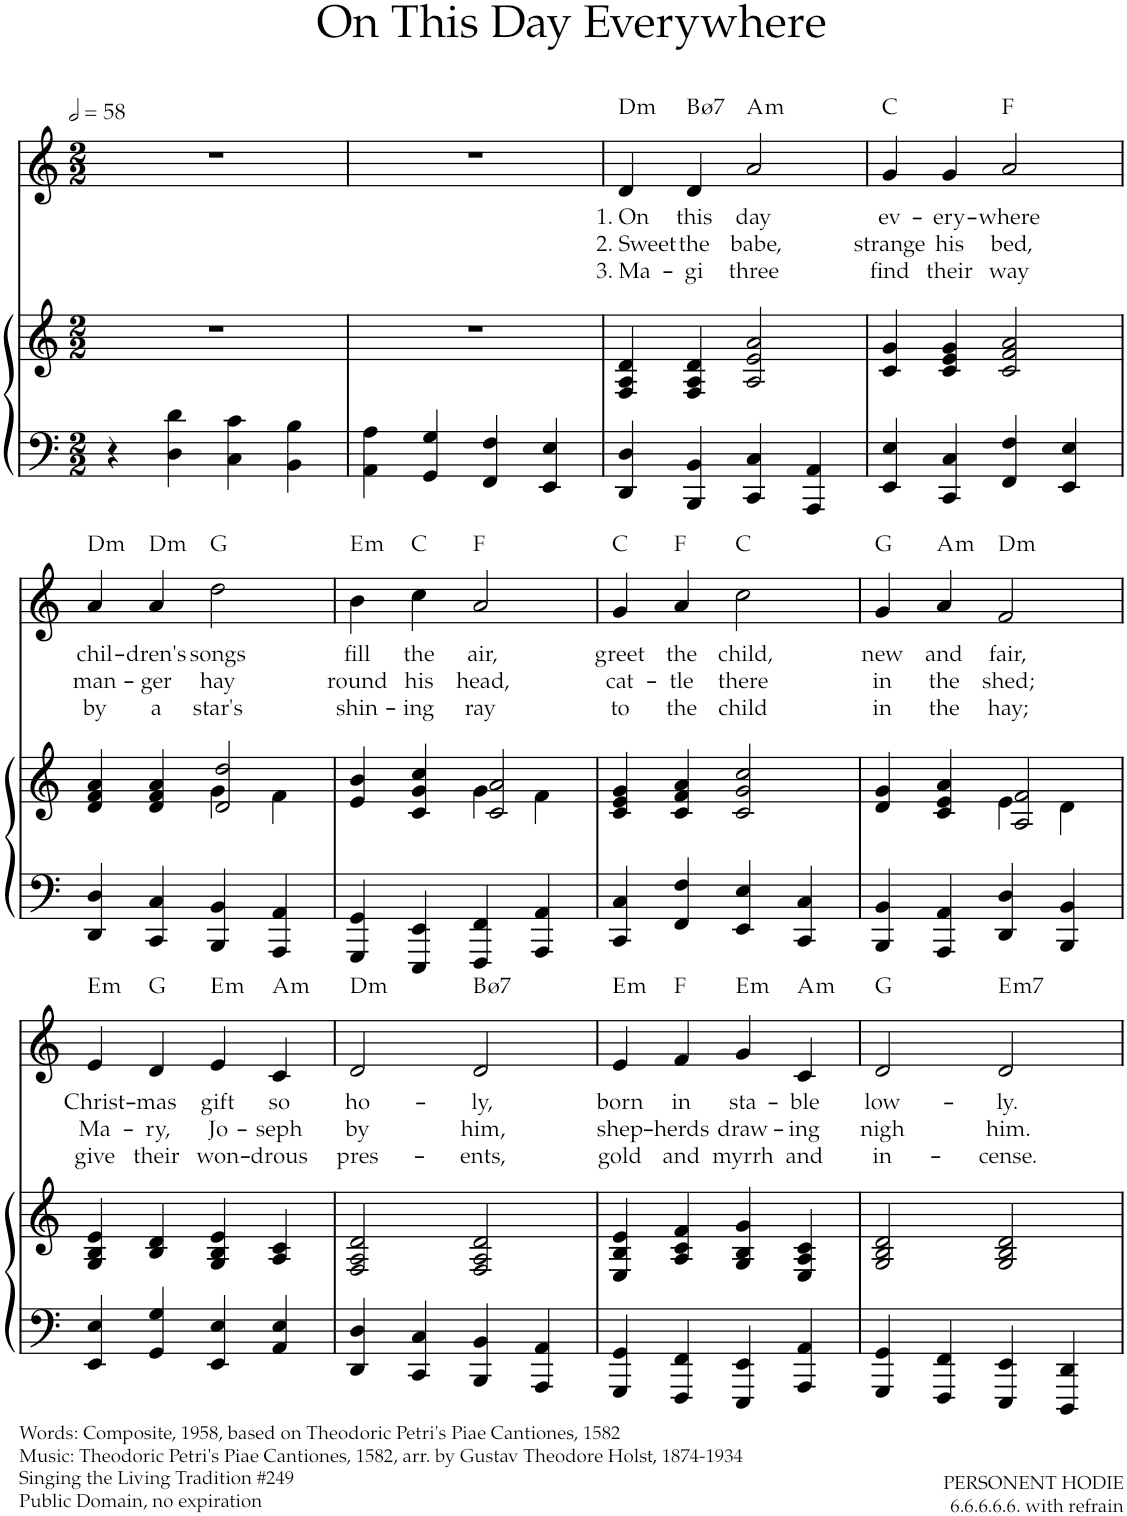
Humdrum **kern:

**kern	**kern	**kern	**text	**text	**text	**harte
*part2	*part2	*part1	*part1	*part1	*part1	*part1
*staff3	*staff2	*staff1	*staff1	*staff1	*staff1	*
*I"Piano	*	*I"Voice	*	*	*	*
*I'Pno	*	*	*	*	*	*
*clefF4	*clefG2	*clefG2	*	*	*	*
*k[]	*k[]	*k[]	*	*	*	*
*M2/2	*M2/2	*M2/2	*	*	*	*
*MM116	*MM116	*MM116	*	*	*	*
=1	=1	=1	=1	=1	=1	=1
4r	1r	1r	.	.	.	.
4D\ 4d\	.	.	.	.	.	.
4C\ 4c\	.	.	.	.	.	.
4BB\ 4B\	.	.	.	.	.	.
=2	=2	=2	=2	=2	=2	=2
4AA\ 4A\	1r	1r	.	.	.	.
4GG/ 4G/	.	.	.	.	.	.
4FF/ 4F/	.	.	.	.	.	.
4EE/ 4E/	.	.	.	.	.	.
=3	=3	=3	=3	=3	=3	=3
!	!	!	!LO:LY:b	!LO:LY:b	!LO:LY:b	!LO:H:kt=m
4DD/ 4D/	4F/ 4A/ 4d/	4d/	1. On	2. Sweet	3. Ma-	D:min
!	!	!	!LO:LY:b	!LO:LY:b	!LO:LY:b	!LO:H:kt=7
4BBB/ 4BB/	4F/ 4A/ 4d/	4d/	this	the	-gi	B:hdim7
!	!	!	!LO:LY:b	!LO:LY:b	!LO:LY:b	!LO:H:kt=m
4CC/ 4C/	2A/ 2e/ 2a/	2a/	day	babe,	three	A:min
4AAA/ 4AA/	.	.	.	.	.	.
=4	=4	=4	=4	=4	=4	=4
!	!	!	!LO:LY:b	!LO:LY:b	!LO:LY:b	!
4EE/ 4E/	4c/ 4g/	4g/	ev-	strange	find	C:maj
!	!	!	!LO:LY:b	!LO:LY:b	!LO:LY:b	!
4CC/ 4C/	4c/ 4e/ 4g/	4g/	-ery-	his	their	.
!	!	!	!LO:LY:b	!LO:LY:b	!LO:LY:b	!
4FF/ 4F/	2c/ 2f/ 2a/	2a/	-where	bed,	way	F:maj
4EE/ 4E/	.	.	.	.	.	.
!!LO:LB:g=z
=5	=5	=5	=5	=5	=5	=5
*	*^	*	*	*	*	*
!	!	!	!	!LO:LY:b	!LO:LY:b	!LO:LY:b	!LO:H:kt=m
4DD/ 4D/	4d/ 4f/ 4a/	2ryy	4a/	chil-	man-	by	D:min
!	!	!	!	!LO:LY:b	!LO:LY:b	!LO:LY:b	!LO:H:kt=m
4CC/ 4C/	4d/ 4f/ 4a/	.	4a/	-dren's	-ger	a	D:min
!	!	!	!	!LO:LY:b	!LO:LY:b	!LO:LY:b	!
4BBB/ 4BB/	2d/ 2dd/	4g\	2dd\	songs	hay	star's	G:maj
4AAA/ 4AA/	.	4f\	.	.	.	.	.
=6	=6	=6	=6	=6	=6	=6	=6
!	!	!	!	!LO:LY:b	!LO:LY:b	!LO:LY:b	!LO:H:kt=m
4GGG/ 4GG/	4e/ 4b/	2ryy	4b\	fill	round	shin-	E:min
!	!	!	!	!LO:LY:b	!LO:LY:b	!LO:LY:b	!
4EEE/ 4EE/	4c/ 4g/ 4cc/	.	4cc\	the	his	-ing	C:maj
!	!	!	!	!LO:LY:b	!LO:LY:b	!LO:LY:b	!
4FFF/ 4FF/	2c/ 2a/	4g\	2a/	air,	head,	ray	F:maj
4AAA/ 4AA/	.	4f\	.	.	.	.	.
=7	=7	=7	=7	=7	=7	=7	=7
!	!	!	!	!LO:LY:b	!LO:LY:b	!LO:LY:b	!
*	*v	*v	*	*	*	*	*
4CC/ 4C/	4c/ 4e/ 4g/	4g/	greet	cat-	to	C:maj
!	!	!	!LO:LY:b	!LO:LY:b	!LO:LY:b	!
4FF/ 4F/	4c/ 4f/ 4a/	4a/	the	-tle	the	F:maj
!	!	!	!LO:LY:b	!LO:LY:b	!LO:LY:b	!
4EE/ 4E/	2c/ 2g/ 2cc/	2cc\	child,	there	child	C:maj
4CC/ 4C/	.	.	.	.	.	.
=8	=8	=8	=8	=8	=8	=8
*	*^	*	*	*	*	*
!	!	!	!	!LO:LY:b	!LO:LY:b	!LO:LY:b	!
4BBB/ 4BB/	4d/ 4g/	2ryy	4g/	new	in	in	G:maj
!	!	!	!	!LO:LY:b	!LO:LY:b	!LO:LY:b	!LO:H:kt=m
4AAA/ 4AA/	4c/ 4e/ 4a/	.	4a/	and	the	the	A:min
!	!	!	!	!LO:LY:b	!LO:LY:b	!LO:LY:b	!LO:H:kt=m
4DD/ 4D/	2A/ 2f/	4e\	2f/	fair,	shed;	hay;	D:min
4BBB/ 4BB/	.	4d\	.	.	.	.	.
!!LO:LB:g=z
=9	=9	=9	=9	=9	=9	=9	=9
!	!	!	!	!LO:LY:b	!LO:LY:b	!LO:LY:b	!LO:H:kt=m
*	*v	*v	*	*	*	*	*
4EE/ 4E/	4G/ 4B/ 4e/	4e/	Christ-	Ma-	give	E:min
!	!	!	!LO:LY:b	!LO:LY:b	!LO:LY:b	!
4GG/ 4G/	4B/ 4d/	4d/	-mas	-ry,	their	G:maj
!	!	!	!LO:LY:b	!LO:LY:b	!LO:LY:b	!LO:H:kt=m
4EE/ 4E/	4G/ 4B/ 4e/	4e/	gift	Jo-	won-	E:min
!	!	!	!LO:LY:b	!LO:LY:b	!LO:LY:b	!LO:H:kt=m
4AA/ 4E/	4A/ 4c/	4c/	so	-seph	-drous	A:min
=10	=10	=10	=10	=10	=10	=10
!	!	!	!LO:LY:b	!LO:LY:b	!LO:LY:b	!LO:H:kt=m
4DD/ 4D/	2F/ 2A/ 2d/	2d/	ho-	by	pres-	D:min
4CC/ 4C/	.	.	.	.	.	.
!	!	!	!LO:LY:b	!LO:LY:b	!LO:LY:b	!LO:H:kt=7
4BBB/ 4BB/	2F/ 2A/ 2d/	2d/	-ly,	him,	-ents,	B:hdim7
4AAA/ 4AA/	.	.	.	.	.	.
=11	=11	=11	=11	=11	=11	=11
!	!	!	!LO:LY:b	!LO:LY:b	!LO:LY:b	!LO:H:kt=m
4GGG/ 4GG/	4E/ 4B/ 4e/	4e/	born	shep-	gold	E:min
!	!	!	!LO:LY:b	!LO:LY:b	!LO:LY:b	!
4FFF/ 4FF/	4A/ 4c/ 4f/	4f/	in	-herds	and	F:maj
!	!	!	!LO:LY:b	!LO:LY:b	!LO:LY:b	!LO:H:kt=m
4EEE/ 4EE/	4G/ 4B/ 4g/	4g/	sta-	draw-	myrrh	E:min
!	!	!	!LO:LY:b	!LO:LY:b	!LO:LY:b	!LO:H:kt=m
4AAA/ 4AA/	4E/ 4A/ 4c/	4c/	-ble	-ing	and	A:min
=12	=12	=12	=12	=12	=12	=12
!	!	!	!LO:LY:b	!LO:LY:b	!LO:LY:b	!
4GGG/ 4GG/	2G/ 2B/ 2d/	2d/	low-	nigh	in-	G:maj
4FFF/ 4FF/	.	.	.	.	.	.
!	!	!	!LO:LY:b	!LO:LY:b	!LO:LY:b	!LO:H:kt=m7
4EEE/ 4EE/	2G/ 2B/ 2d/	2d/	-ly.	him.	-cense.	E:min7
4DDD/ 4DD/	.	.	.	.	.	.
=	=	=	=	=	=	=
*-	*-	*-	*-	*-	*-	*-
